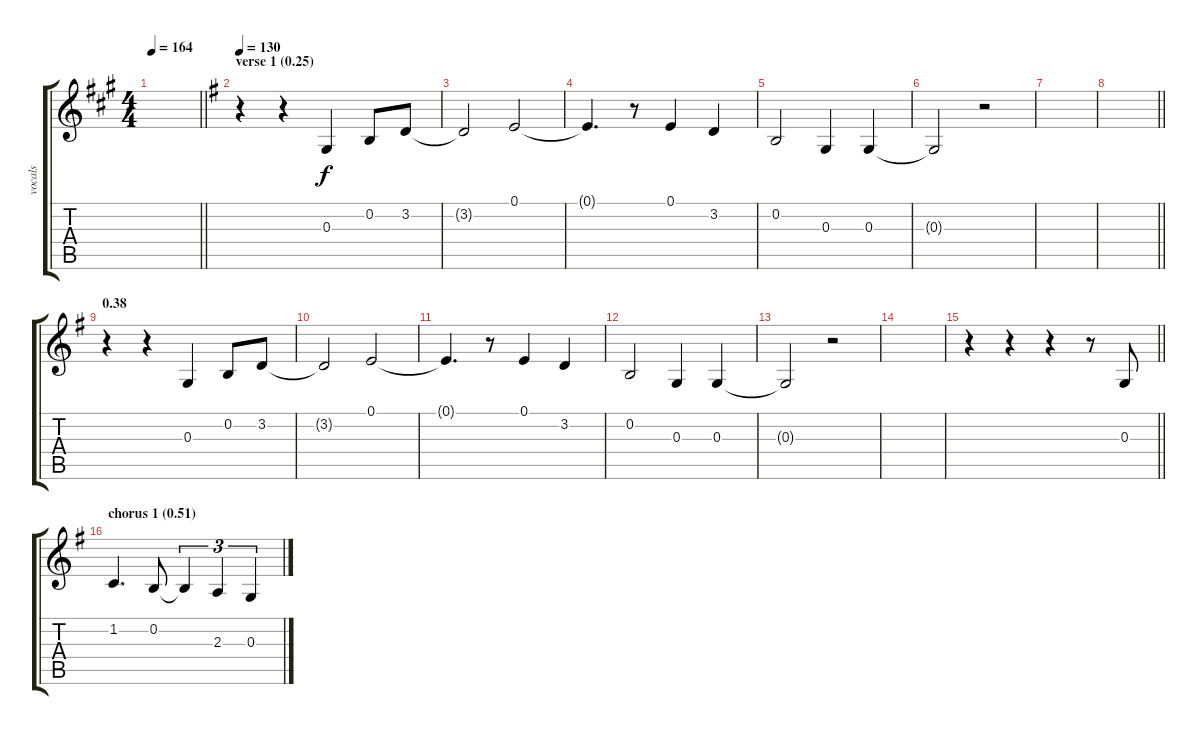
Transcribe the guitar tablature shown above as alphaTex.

\track ("vocals" "vocals") {instrument clarinet}
\staff {score tabs}
\tuning (E4 B3 G3 D3 A2 E2) {hide}
\ts (4 4)
\tempo 164
\clef g2
\barLineRight lightlight
\ks a
|
\section ("" "verse 1 (0.25)")
\tempo 130
\ks g
r.4 r.4 0.3.4 0.2.8 3.2.8 |
3.2{t}.2 0.1.2 |
0.1{t}.4{d} r.8 0.1.4 3.2.4 |
0.2.2 0.3.4 0.3.4 |
0.3{t}.2 r.2 |
|
\barLineRight lightlight
|
\section ("" "0.38")
r.4 r.4 0.3.4 0.2.8 3.2.8 |
3.2{t}.2 0.1.2 |
0.1{t}.4{d} r.8 0.1.4 3.2.4 |
0.2.2 0.3.4 0.3.4 |
0.3{t}.2 r.2 |
|
\barLineRight lightlight
r.4 r.4 r.4 r.8 0.3.8 |
\section ("" "chorus 1 (0.51)")
1.2.4{d} 0.2.8 0.2{t}.4{tu (3 2)} 2.3.4{tu (3 2)} 0.3.4{tu (3 2)}
